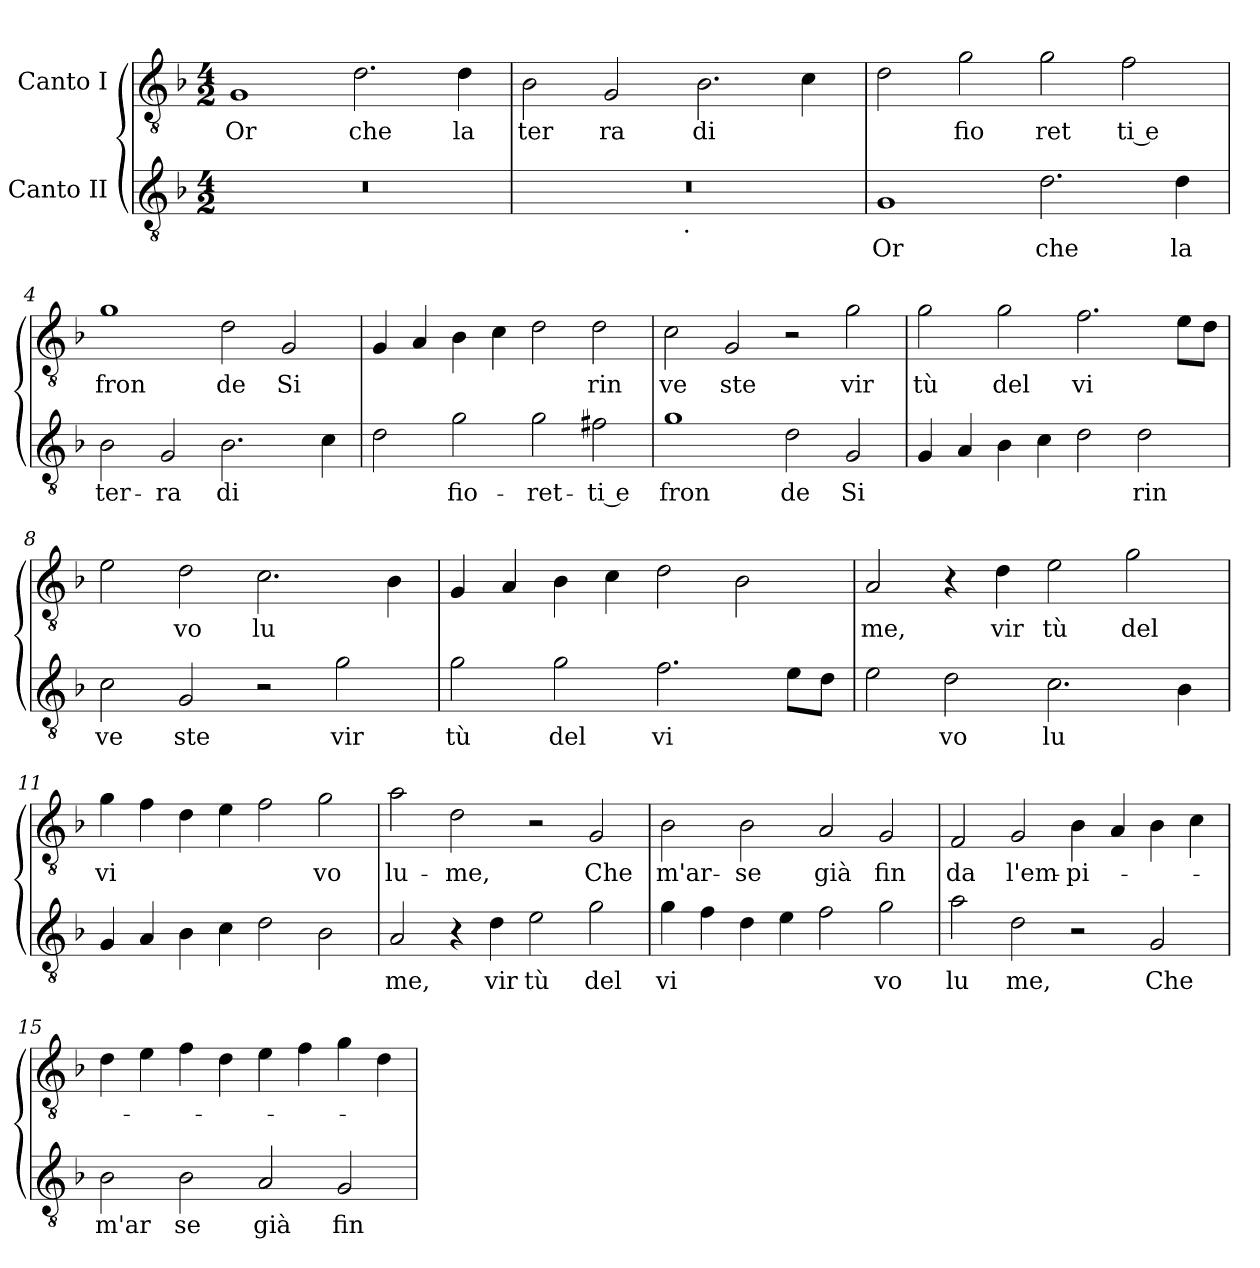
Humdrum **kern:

**kern	**text	**kern	**text
*part2	*part2	*part1	*part1
*staff2	*staff2	*staff1	*staff1
*I"Canto II	*	*I"Canto I	*
*clefGv2	*	*clefGv2	*
*k[b-]	*	*k[b-]	*
*F:	*	*F:	*
*M4/2	*	*M4/2	*
=1	=1	=1	=1
!	!	!	!LO:LY:b
0r	.	1G	Or
!	!	!	!LO:LY:b
.	.	2.d\	che
!	!	!	!LO:LY:b
.	.	4d\	la
=2	=2	=2	=2
!	!	!	!LO:LY:b
*^	*	*	*
0r	2ryy	.	2B-\	ter
!	!	!	!	!LO:LY:b
.	4...ryy	.	2G/	ra
!	!LO:TX:b:t=.	!	!	!
.	1ryy	.	.	.
!	!	!	!	!LO:LY:b
.	.	.	2.B-\	di
.	.	.	4c\	.
.	32ryy	.	.	.
=3	=3	=3	=3	=3
!	!	!LO:LY:b	!	!
*v	*v	*	*	*
1G	Or	2d\	.
!	!	!	!LO:LY:b
.	.	2g\	fio
!	!LO:LY:b	!	!LO:LY:b
2.d\	che	2g\	ret
!	!	!	!LO:LY:b:rj
.	.	2f\	ti e
!	!LO:LY:b	!	!
4d\	la	.	.
=4	=4	=4	=4
!	!LO:LY:b	!	!LO:LY:b
2B-\	ter-	1g	fron
!	!LO:LY:b	!	!
2G/	-ra	.	.
!	!LO:LY:b	!	!LO:LY:b
2.B-\	di	2d\	de
!	!	!	!LO:LY:b
.	.	2G/	Si
4c\	.	.	.
=5	=5	=5	=5
2d\	.	4G</	.
.	.	4A/	.
!	!LO:LY:b	!	!
2g\	fio-	4B-\	.
.	.	4c\	.
!	!LO:LY:b	!	!
2g\	-ret-	2d\	.
!	!LO:LY:b:rj	!	!LO:LY:b
2f#\	-ti e	2d\	rin
!!LO:LB:g=z
=6	=6	=6	=6
!	!LO:LY:b	!	!LO:LY:b
1g	fron	2c\	ve
!	!	!	!LO:LY:b
.	.	2G/	ste
!	!LO:LY:b	!	!
2d\	de	2r	.
!	!LO:LY:b	!	!LO:LY:b
2G/	Si	2g\	vir
=7	=7	=7	=7
!	!	!	!LO:LY:b
4G/	.	2g\	tù
4A/	.	.	.
!	!	!	!LO:LY:b
4B-\	.	2g\	del
4c\	.	.	.
!	!	!	!LO:LY:b
2d\	.	2.f\	vi
!	!LO:LY:b	!	!
2d\	rin	.	.
.	.	8e\L	.
.	.	8d\J	.
=8	=8	=8	=8
!	!LO:LY:b	!	!
2c\	ve	2e\	.
!	!LO:LY:b	!	!LO:LY:b
2G/	ste	2d\	vo
!	!	!	!LO:LY:b
2r	.	2.c\	lu
!	!LO:LY:b	!	!
2g\	vir	.	.
.	.	4B-\	.
=9	=9	=9	=9
!	!LO:LY:b	!	!
2g\	tù	4G/	.
.	.	4A/	.
!	!LO:LY:b	!	!
2g\	del	4B-\	.
.	.	4c\	.
!	!LO:LY:b	!	!
2.f\	vi	2d\	.
.	.	2B-\	.
8e\L	.	.	.
8d\J	.	.	.
=10	=10	=10	=10
!	!	!	!LO:LY:b
2e\	.	2A/	me,
!	!LO:LY:b	!	!
2d\	vo	4r	.
!	!	!	!LO:LY:b
.	.	4d\	vir
!	!LO:LY:b	!	!LO:LY:b
2.c\	lu	2e\	tù
!	!	!	!LO:LY:b
.	.	2g\	del
4B-\	.	.	.
=11	=11	=11	=11
!	!	!	!LO:LY:b
4G/	.	4g\	vi
4A/	.	4f\	.
4B-\	.	4d\	.
4c\	.	4e\	.
2d\	.	2f\	.
!	!	!	!LO:LY:b
2B-\	.	2g\	vo
!!LO:LB:g=z
=12	=12	=12	=12
!	!LO:LY:b	!	!LO:LY:b
2A/	me,	2a\	lu-
!	!	!	!LO:LY:b
4r	.	2d\	-me,
!	!LO:LY:b	!	!
4d\	vir	.	.
!	!LO:LY:b	!	!
2e\	tù	2r	.
!	!LO:LY:b	!	!LO:LY:b
2g\	del	2G/	Che
=13	=13	=13	=13
!	!LO:LY:b	!	!LO:LY:b
4g\	vi	2B-\	m'ar-
4f\	.	.	.
!	!	!	!LO:LY:b
4d\	.	2B-\	-se
4e\	.	.	.
!	!	!	!LO:LY:b
2f\	.	2A/	già
!	!LO:LY:b	!	!LO:LY:b
2g\	vo	2G/	fin
=14	=14	=14	=14
!	!LO:LY:b	!	!LO:LY:b
2a\	lu	2F/	da
!	!LO:LY:b	!	!LO:LY:b
2d\	me,	2G/	l'em-
!	!	!	!LO:LY:b
2r	.	4B-\	-pi-
.	.	4A/	.
!	!LO:LY:b	!	!
2G/	Che	4B-\	.
.	.	4c\	.
=15	=15	=15	=15
!	!LO:LY:b	!	!
2B-\	m'ar	4d\	.
.	.	4e\	.
!	!LO:LY:b	!	!
2B-\	se	4f\	.
.	.	4d\	.
!	!LO:LY:b	!	!
2A/	già	4e\	.
.	.	4f\	.
!	!LO:LY:b	!	!
2G/	fin	4g\	.
.	.	4d\	.
=	=	=	=
*-	*-	*-	*-
